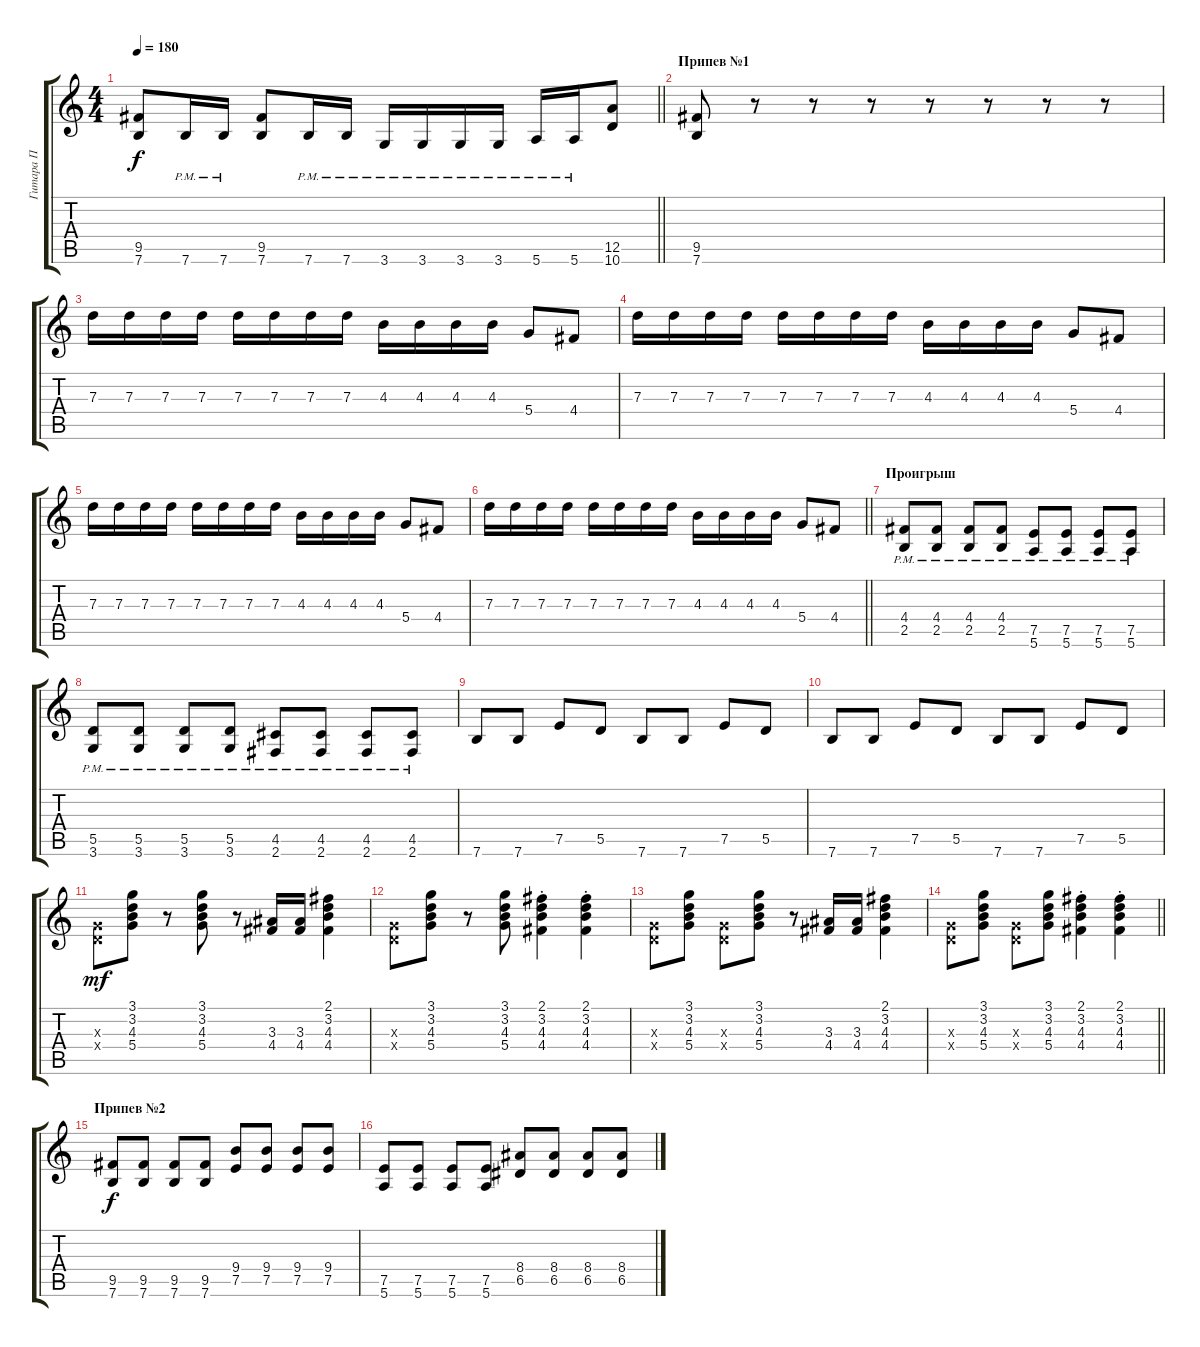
\track ("Гитара П" "Гитара П") {instrument overdrivenguitar}
\staff {score tabs}
\tuning (E4 B3 G3 D3 A2 E2) {hide}
\ts (4 4)
\tempo 180
\clef g2
\barLineRight lightlight
\ks c
(9.5 7.6).8{dy f} 7.6{pm}.16 7.6{pm}.16 (9.5 7.6).8 7.6{pm}.16 7.6{pm}.16 3.6{pm}.16 3.6{pm}.16 3.6{pm}.16 3.6{pm}.16 5.6{pm}.16 5.6{pm}.16 (12.5 10.6).8 |
\section ("" "Припев №1")
(9.5 7.6).8 r.8 r.8 r.8 r.8 r.8 r.8 r.8 |
7.3.16 7.3.16 7.3.16 7.3.16 7.3.16 7.3.16 7.3.16 7.3.16 4.3.16 4.3.16 4.3.16 4.3.16 5.4.8 4.4.8 |
7.3.16 7.3.16 7.3.16 7.3.16 7.3.16 7.3.16 7.3.16 7.3.16 4.3.16 4.3.16 4.3.16 4.3.16 5.4.8 4.4.8 |
7.3.16 7.3.16 7.3.16 7.3.16 7.3.16 7.3.16 7.3.16 7.3.16 4.3.16 4.3.16 4.3.16 4.3.16 5.4.8 4.4.8 |
\barLineRight lightlight
7.3.16 7.3.16 7.3.16 7.3.16 7.3.16 7.3.16 7.3.16 7.3.16 4.3.16 4.3.16 4.3.16 4.3.16 5.4.8 4.4.8 |
\section ("" "Проигрыш")
(4.4{pm} 2.5{pm}).8 (4.4{pm} 2.5{pm}).8 (4.4{pm} 2.5{pm}).8 (4.4{pm} 2.5{pm}).8 (7.5{pm} 5.6{pm}).8 (7.5{pm} 5.6{pm}).8 (7.5{pm} 5.6{pm}).8 (7.5{pm} 5.6{pm}).8 |
(5.5{pm} 3.6{pm}).8 (5.5{pm} 3.6{pm}).8 (5.5{pm} 3.6{pm}).8 (5.5{pm} 3.6{pm}).8 (4.5{pm} 2.6{pm}).8 (4.5{pm} 2.6{pm}).8 (4.5{pm} 2.6{pm}).8 (4.5{pm} 2.6{pm}).8 |
7.6.8 7.6.8 7.5.8 5.5.8 7.6.8 7.6.8 7.5.8 5.5.8 |
7.6.8 7.6.8 7.5.8 5.5.8 7.6.8 7.6.8 7.5.8 5.5.8 |
(0.3{x} 0.4{x}).8{dy mf} (3.1 3.2 4.3 5.4).8 r.8 (3.1 3.2 4.3 5.4).8 r.8 (3.3 4.4).16 (3.3 4.4).16 (2.1 3.2 4.3 4.4).4 |
(0.3{x} 0.4{x}).8 (3.1 3.2 4.3 5.4).8 r.8 (3.1 3.2 4.3 5.4).8 (2.1{st} 3.2{st} 4.3{st} 4.4{st}).4 (2.1{st} 3.2{st} 4.3{st} 4.4{st}).4 |
(0.3{x} 0.4{x}).8 (3.1 3.2 4.3 5.4).8 (0.3{x} 0.4{x}).8 (3.1 3.2 4.3 5.4).8 r.8 (3.3 4.4).16 (3.3 4.4).16 (2.1 3.2 4.3 4.4).4 |
\barLineRight lightlight
(0.3{x} 0.4{x}).8 (3.1 3.2 4.3 5.4).8 (0.3{x} 0.4{x}).8 (3.1 3.2 4.3 5.4).8 (2.1{st} 3.2{st} 4.3{st} 4.4{st}).4 (2.1{st} 3.2{st} 4.3{st} 4.4{st}).4 |
\section ("" "Припев №2")
(9.5 7.6).8{dy f} (9.5 7.6).8 (9.5 7.6).8 (9.5 7.6).8 (9.4 7.5).8 (9.4 7.5).8 (9.4 7.5).8 (9.4 7.5).8 |
(7.5 5.6).8 (7.5 5.6).8 (7.5 5.6).8 (7.5 5.6).8 (8.4 6.5).8 (8.4 6.5).8 (8.4 6.5).8 (8.4 6.5).8
